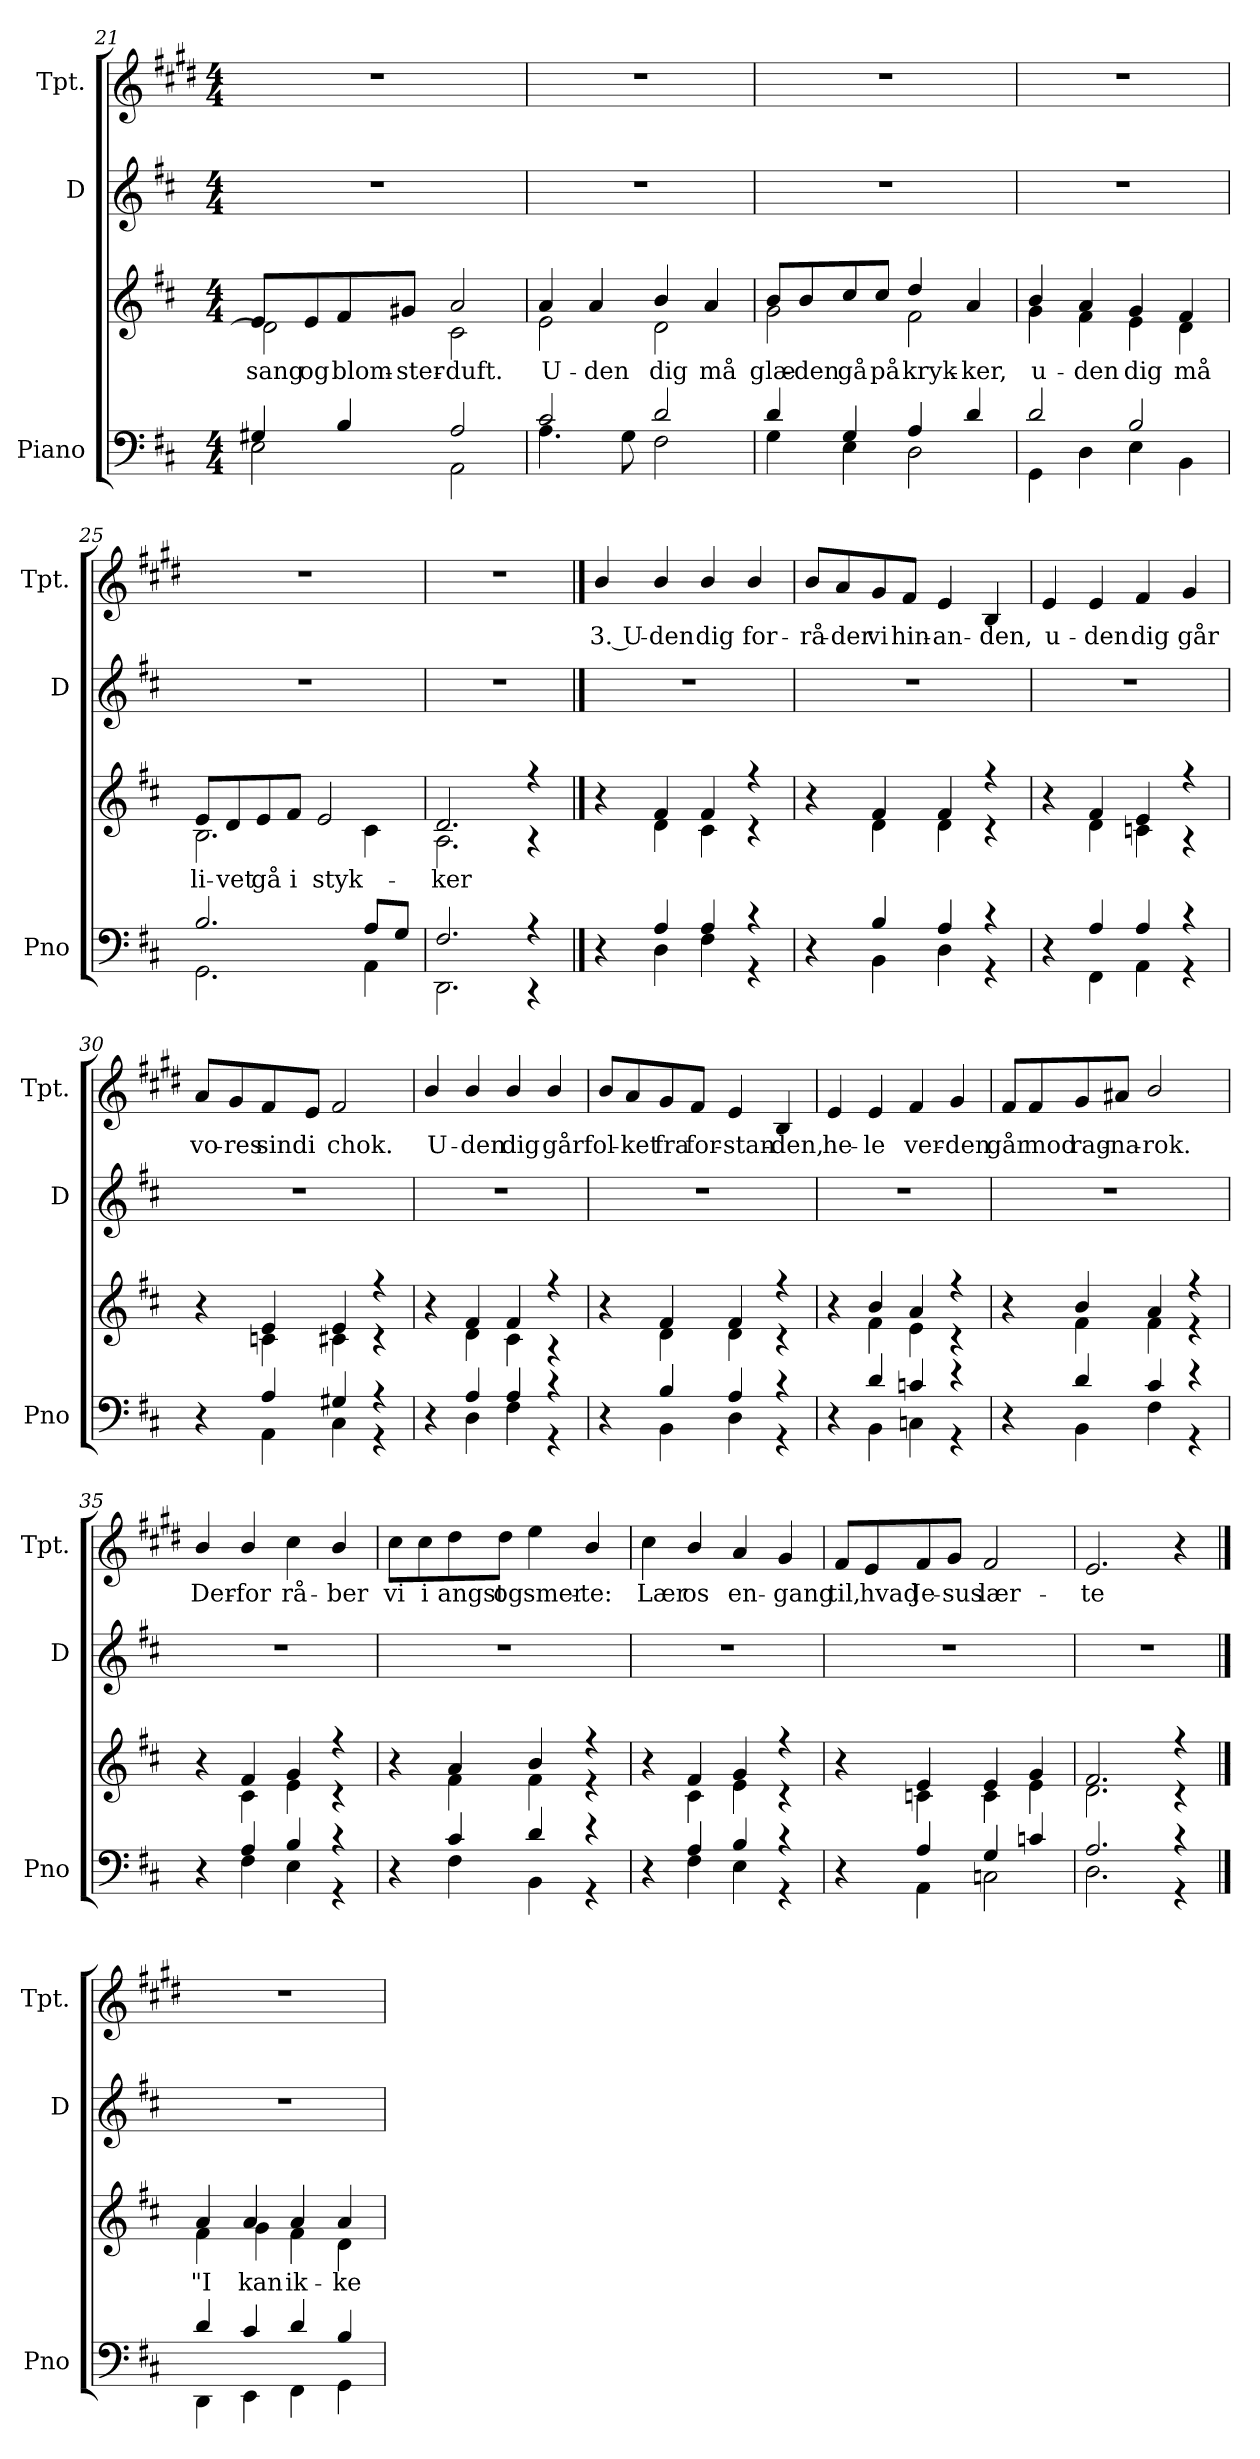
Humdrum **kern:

**kern	**kern	**text	**kern	**kern	**text
*part3	*part3	*part3	*part2	*part1	*part1
*staff4	*staff3	*staff3	*staff2	*staff1	*staff1
*I"Piano	*	*	*I"D	*I"Tpt.	*
*I'Pno	*	*	*I'D	*I'Tpt.	*
*clefF4	*clefG2	*	*clefG2	*clefG2	*
*	*	*	*	*ITrd1c2	*
*k[f#c#]	*k[f#c#]	*	*k[f#c#]	*k[f#c#]	*
*M4/4	*M4/4	*	*M4/4	*M4/4	*
=21	=21	=21	=21	=21	=21
*^	*	*	*	*	*
!	!	!	!LO:LY:b	!	!	!
*	*	*^	*	*	*	*
4G#X/	2E\	8e/L	2d\]	-sang	1r	1r	.
!	!	!	!	!LO:LY:b	!	!	!
.	.	8e/	.	og	.	.	.
!	!	!	!	!LO:LY:b	!	!	!
4B/	.	8f#/	.	blom-	.	.	.
!	!	!	!	!LO:LY:b	!	!	!
.	.	8g#X/J	.	-ster-	.	.	.
!	!	!	!	!LO:LY:b	!	!	!
2A/	2AA\	2a/	2c#\	-duft.	.	.	.
=22	=22	=22	=22	=22	=22	=22	=22
!	!	!	!	!LO:LY:b	!	!	!
2c#/	4.A\	4a/	2e\	U-	1r	1r	.
!	!	!	!	!LO:LY:b	!	!	!
.	.	4a/	.	-den	.	.	.
.	8G\	.	.	.	.	.	.
!	!	!	!	!LO:LY:b	!	!	!
2d/	2F#\	4b/	2d\	dig	.	.	.
!	!	!	!	!LO:LY:b	!	!	!
.	.	4a/	.	må	.	.	.
!!LO:LB:g=z
=23	=23	=23	=23	=23	=23	=23	=23
!	!	!	!	!LO:LY:b	!	!	!
4d/	4G\	8b/L	2g\	glæ-	1r	1r	.
!	!	!	!	!LO:LY:b	!	!	!
.	.	8b/	.	-den	.	.	.
!	!	!	!	!LO:LY:b	!	!	!
4G/	4E\	8cc#/	.	gå	.	.	.
!	!	!	!	!LO:LY:b	!	!	!
.	.	8cc#/J	.	på	.	.	.
!	!	!	!	!LO:LY:b	!	!	!
4A/	2D\	4dd/	2f#\	kryk-	.	.	.
!	!	!	!	!LO:LY:b	!	!	!
4d/	.	4a/	.	-ker,	.	.	.
=24	=24	=24	=24	=24	=24	=24	=24
!	!	!	!	!LO:LY:b	!	!	!
2d/	4GG\	4b/	4g\	u-	1r	1r	.
!	!	!	!	!LO:LY:b	!	!	!
.	4D\	4a/	4f#\	-den	.	.	.
!	!	!	!	!LO:LY:b	!	!	!
2B/	4E\	4g/	4e\	dig	.	.	.
!	!	!	!	!LO:LY:b	!	!	!
.	4BB\	4f#/	4d\	må	.	.	.
=25	=25	=25	=25	=25	=25	=25	=25
!	!	!	!	!LO:LY:b	!	!	!
2.B/	2.GG\	8e/L	2.B\	li-	1r	1r	.
!	!	!	!	!LO:LY:b	!	!	!
.	.	8d/	.	-vet	.	.	.
!	!	!	!	!LO:LY:b	!	!	!
.	.	8e/	.	gå	.	.	.
!	!	!	!	!LO:LY:b	!	!	!
.	.	8f#/J	.	i	.	.	.
!	!	!	!	!LO:LY:b	!	!	!
.	.	2e/	.	styk-	.	.	.
8A/L	4AA\	.	4c#\	.	.	.	.
8G/J	.	.	.	.	.	.	.
=26	=26	=26	=26	=26	=26	=26	=26
!	!	!	!	!LO:LY:b	!	!	!
2.F#/	2.DD\	2.d/	2.A\	-ker	1r	1r	.
4r	4r	4r	4r	.	.	.	.
!!LO:PB:g=z
==27	==27	==27	==27	==27	==27	==27	==27
!	!	!	!	!	!	!	!LO:LY:b
4r	4ryy	4r	4ryy	.	1r	4a/	3. U-
!	!	!	!	!	!	!	!LO:LY:b
4A/	4D\	4f#/	4d\	.	.	4a/	-den
!	!	!	!	!	!	!	!LO:LY:b
4A/	4F#\	4f#/	4c#\	.	.	4a/	dig
!	!	!	!	!	!	!	!LO:LY:b
4r	4r	4r	4r	.	.	4a/	for-
=28	=28	=28	=28	=28	=28	=28	=28
!	!	!	!	!	!	!	!LO:LY:b
4r	4ryy	4r	4ryy	.	1r	8a/L	-rå-
!	!	!	!	!	!	!	!LO:LY:b
.	.	.	.	.	.	8g/	-der
!	!	!	!	!	!	!	!LO:LY:b
4B/	4BB\	4f#/	4d\	.	.	8f#/	vi
!	!	!	!	!	!	!	!LO:LY:b
.	.	.	.	.	.	8e/J	hin-
!	!	!	!	!	!	!	!LO:LY:b
4A/	4D\	4f#/	4d\	.	.	4d/	-an-
!	!	!	!	!	!	!	!LO:LY:b
4r	4r	4r	4r	.	.	4A/	-den,
=29	=29	=29	=29	=29	=29	=29	=29
!	!	!	!	!	!	!	!LO:LY:b
4r	4ryy	4r	4ryy	.	1r	4d/	u-
!	!	!	!	!	!	!	!LO:LY:b
4A/	4FF#\	4f#/	4d\	.	.	4d/	-den
!	!	!	!	!	!	!	!LO:LY:b
4A/	4AA\	4e/	4cn\	.	.	4e/	dig
!	!	!	!	!	!	!	!LO:LY:b
4r	4r	4r	4r	.	.	4f#/	går
=30	=30	=30	=30	=30	=30	=30	=30
!	!	!	!	!	!	!	!LO:LY:b
4r	4ryy	4r	4ryy	.	1r	8g/L	vo-
!	!	!	!	!	!	!	!LO:LY:b
.	.	.	.	.	.	8f#/	-res
!	!	!	!	!	!	!	!LO:LY:b
4A/	4AA\	4e/	4cn\	.	.	8e/	sind
!	!	!	!	!	!	!	!LO:LY:b
.	.	.	.	.	.	8d/J	i
!	!	!	!	!	!	!	!LO:LY:b
4G#X/	4C#\	4e/	4c#X\	.	.	2e/	chok.
4r	4r	4r	4r	.	.	.	.
=31	=31	=31	=31	=31	=31	=31	=31
!	!	!	!	!	!	!	!LO:LY:b
4r	4ryy	4r	4ryy	.	1r	4a/	U-
!	!	!	!	!	!	!	!LO:LY:b
4A/	4D\	4f#/	4d\	.	.	4a/	-den
!	!	!	!	!	!	!	!LO:LY:b
4A/	4F#\	4f#/	4c#\	.	.	4a/	dig
!	!	!	!	!	!	!	!LO:LY:b
4r	4r	4r	4r	.	.	4a/	går
!!LO:LB:g=z
=32	=32	=32	=32	=32	=32	=32	=32
!	!	!	!	!	!	!	!LO:LY:b
4r	4ryy	4r	4ryy	.	1r	8a/L	fol-
!	!	!	!	!	!	!	!LO:LY:b
.	.	.	.	.	.	8g/	-ket
!	!	!	!	!	!	!	!LO:LY:b
4B/	4BB\	4f#/	4d\	.	.	8f#/	fra
!	!	!	!	!	!	!	!LO:LY:b
.	.	.	.	.	.	8e/J	for-
!	!	!	!	!	!	!	!LO:LY:b
4A/	4D\	4f#/	4d\	.	.	4d/	-stan-
!	!	!	!	!	!	!	!LO:LY:b
4r	4r	4r	4r	.	.	4A/	-den,
=33	=33	=33	=33	=33	=33	=33	=33
!	!	!	!	!	!	!	!LO:LY:b
4r	4ryy	4r	4ryy	.	1r	4d/	he-
!	!	!	!	!	!	!	!LO:LY:b
4d/	4BB\	4b/	4f#\	.	.	4d/	-le
!	!	!	!	!	!	!	!LO:LY:b
4cn/	4Cn\	4a/	4e\	.	.	4e/	ver-
!	!	!	!	!	!	!	!LO:LY:b
4r	4r	4r	4r	.	.	4f#/	-den
=34	=34	=34	=34	=34	=34	=34	=34
!	!	!	!	!	!	!	!LO:LY:b
4r	4ryy	4r	4ryy	.	1r	8e/L	går
!	!	!	!	!	!	!	!LO:LY:b
.	.	.	.	.	.	8e/	mod
!	!	!	!	!	!	!	!LO:LY:b
4d/	4BB\	4b/	4f#\	.	.	8f#/	rag-
!	!	!	!	!	!	!	!LO:LY:b
.	.	.	.	.	.	8g#X/J	-na-
!	!	!	!	!	!	!	!LO:LY:b
4c#/	4F#\	4a/	4f#\	.	.	2a/	-rok.
4r	4r	4r	4r	.	.	.	.
=35	=35	=35	=35	=35	=35	=35	=35
!	!	!	!	!	!	!	!LO:LY:b
4r	4ryy	4r	4ryy	.	1r	4a/	Der-
!	!	!	!	!	!	!	!LO:LY:b
4A/	4F#\	4f#/	4c#\	.	.	4a/	-for
!	!	!	!	!	!	!	!LO:LY:b
4B/	4E\	4g/	4e\	.	.	4b\	rå-
!	!	!	!	!	!	!	!LO:LY:b
4r	4r	4r	4r	.	.	4a/	-ber
=36	=36	=36	=36	=36	=36	=36	=36
!	!	!	!	!	!	!	!LO:LY:b
4r	4ryy	4r	4ryy	.	1r	8b\L	vi
!	!	!	!	!	!	!	!LO:LY:b
.	.	.	.	.	.	8b\	i
!	!	!	!	!	!	!	!LO:LY:b
4c#/	4F#\	4a/	4f#\	.	.	8cc#\	angst
!	!	!	!	!	!	!	!LO:LY:b
.	.	.	.	.	.	8cc#\J	og
!	!	!	!	!	!	!	!LO:LY:b
4d/	4BB\	4b/	4f#\	.	.	4dd\	smer-
!	!	!	!	!	!	!	!LO:LY:b
4r	4r	4r	4r	.	.	4a/	-te:
!!LO:LB:g=z
=37	=37	=37	=37	=37	=37	=37	=37
!	!	!	!	!	!	!	!LO:LY:b
4r	4ryy	4r	4ryy	.	1r	4b\	Lær
!	!	!	!	!	!	!	!LO:LY:b
4A/	4F#\	4f#/	4c#\	.	.	4a/	os
!	!	!	!	!	!	!	!LO:LY:b
4B/	4E\	4g/	4e\	.	.	4g/	en-
!	!	!	!	!	!	!	!LO:LY:b
4r	4r	4r	4r	.	.	4f#/	-gang
=38	=38	=38	=38	=38	=38	=38	=38
!	!	!	!	!	!	!	!LO:LY:b
4r	4ryy	4r	4ryy	.	1r	8e/L	til,
!	!	!	!	!	!	!	!LO:LY:b
.	.	.	.	.	.	8d/	hvad
!	!	!	!	!	!	!	!LO:LY:b
4A/	4AA\	4e/	4cn\	.	.	8e/	Je-
!	!	!	!	!	!	!	!LO:LY:b
.	.	.	.	.	.	8f#/J	-sus
!	!	!	!	!	!	!	!LO:LY:b
4G/	2Cn\	4e/	4c\	.	.	2e/	lær-
4cn/	.	4g/	4e\	.	.	.	.
=39	=39	=39	=39	=39	=39	=39	=39
!	!	!	!	!	!	!	!LO:LY:b
2.A/	2.D\	2.f#/	2.d\	.	1r	2.d/	-te
4r	4r	4r	4r	.	.	4r	.
!!LO:PB:g=z
==40	==40	==40	==40	==40	==40	==40	==40
!	!	!	!	!LO:LY:b	!	!	!
4d/	4DD\	4a/	4f#\	"I	1r	1r	.
!	!	!	!	!LO:LY:b	!	!	!
4c#/	4EE\	4a/	4g\	kan	.	.	.
!	!	!	!	!LO:LY:b	!	!	!
4d/	4FF#\	4a/	4f#\	ik-	.	.	.
!	!	!	!	!LO:LY:b	!	!	!
4B/	4GG\	4a/	4d\	-ke	.	.	.
*v	*v	*	*	*	*	*	*
*	*v	*v	*	*	*	*
=	=	=	=	=	=
*-	*-	*-	*-	*-	*-
